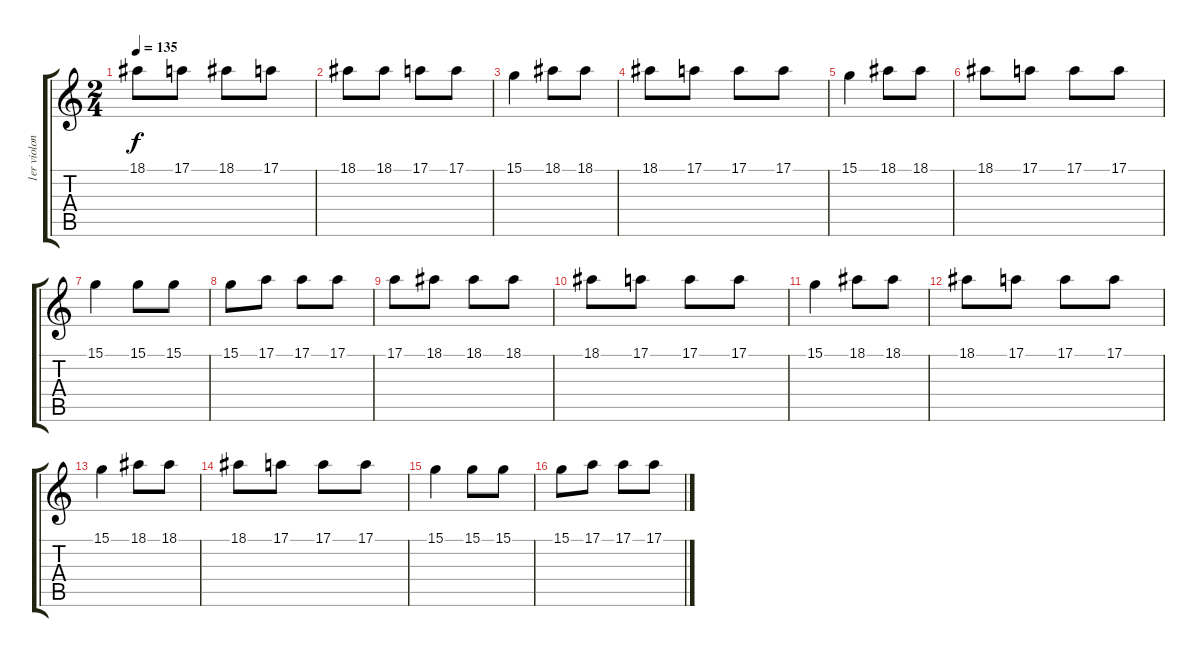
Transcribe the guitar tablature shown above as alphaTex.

\track ("1er violon" "1er violon") {instrument stringensemble1}
\staff {score tabs}
\tuning (E4 B3 G3 D3 A2 E2) {hide}
\ts (2 4)
\tempo 135
\clef g2
\ks c
18.1.8{dy f} 17.1.8 18.1.8 17.1.8 |
18.1.8 18.1.8 17.1.8 17.1.8 |
15.1.4 18.1.8 18.1.8 |
18.1.8 17.1.8 17.1.8 17.1.8 |
15.1.4 18.1.8 18.1.8 |
18.1.8 17.1.8 17.1.8 17.1.8 |
15.1.4 15.1.8 15.1.8 |
15.1.8 17.1.8 17.1.8 17.1.8 |
17.1.8 18.1.8 18.1.8 18.1.8 |
18.1.8 17.1.8 17.1.8 17.1.8 |
15.1.4 18.1.8 18.1.8 |
18.1.8 17.1.8 17.1.8 17.1.8 |
15.1.4 18.1.8 18.1.8 |
18.1.8 17.1.8 17.1.8 17.1.8 |
15.1.4 15.1.8 15.1.8 |
15.1.8 17.1.8 17.1.8 17.1.8
